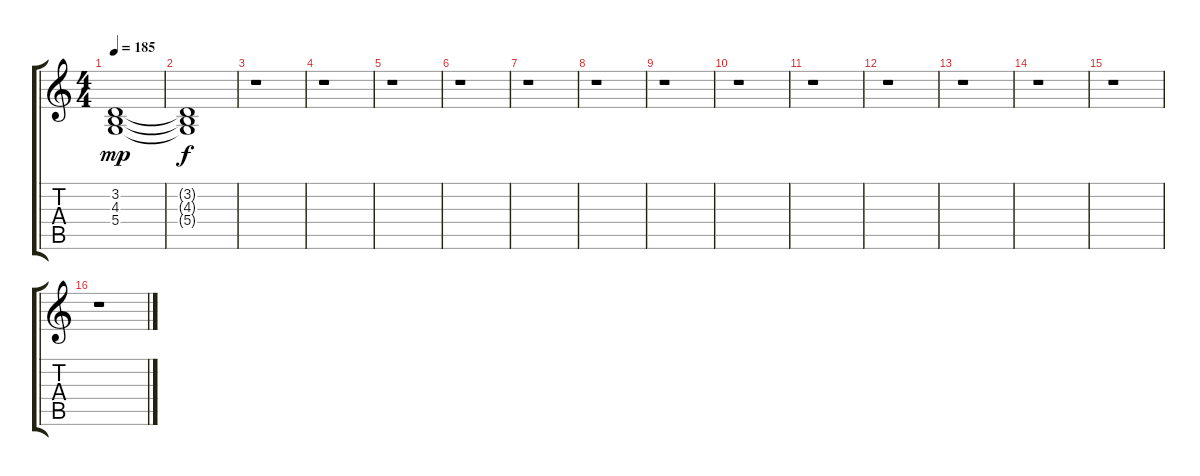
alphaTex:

\track "" {instrument synthstrings1}
\staff {score tabs}
\tuning (E4 B3 G3 D3 A2 E2) {hide}
\ts (4 4)
\tempo 185
\clef g2
\ks c
(3.2 4.3 5.4).1{dy mp} |
(3.2{t} 4.3{t} 5.4{t}).1{dy f} |
r.1 |
r.1 |
r.1 |
r.1 |
r.1 |
r.1 |
r.1 |
r.1 |
r.1 |
r.1 |
r.1 |
r.1 |
r.1 |
r.1
